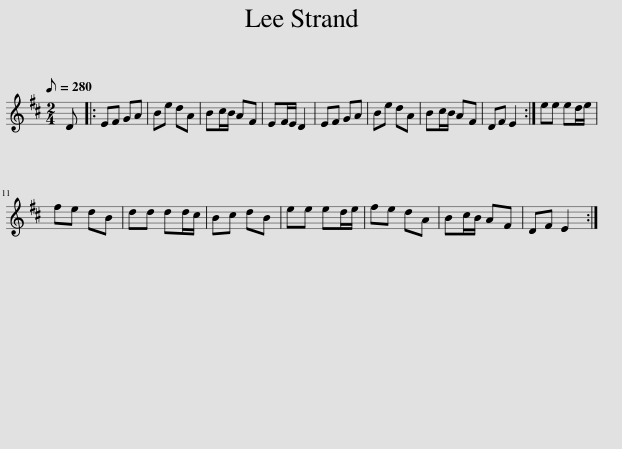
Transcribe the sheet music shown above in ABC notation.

X:1
L:1/8
Q:1/8=280
M:2/4
I:linebreak $
K:D
V:1 treble
V:1
 D |: EF GA | Be dA | Bc/B/ AF | EF/E/ D2 | %5
 EF GA | Be dA | Bc/B/ AF | DF E2 :| ee ed/e/ |$ %10
 fe dB | dd dd/c/ | Bc dB | ee ed/e/ | fe dA | %15
 Bc/B/ AF | DF E2 :| %17
